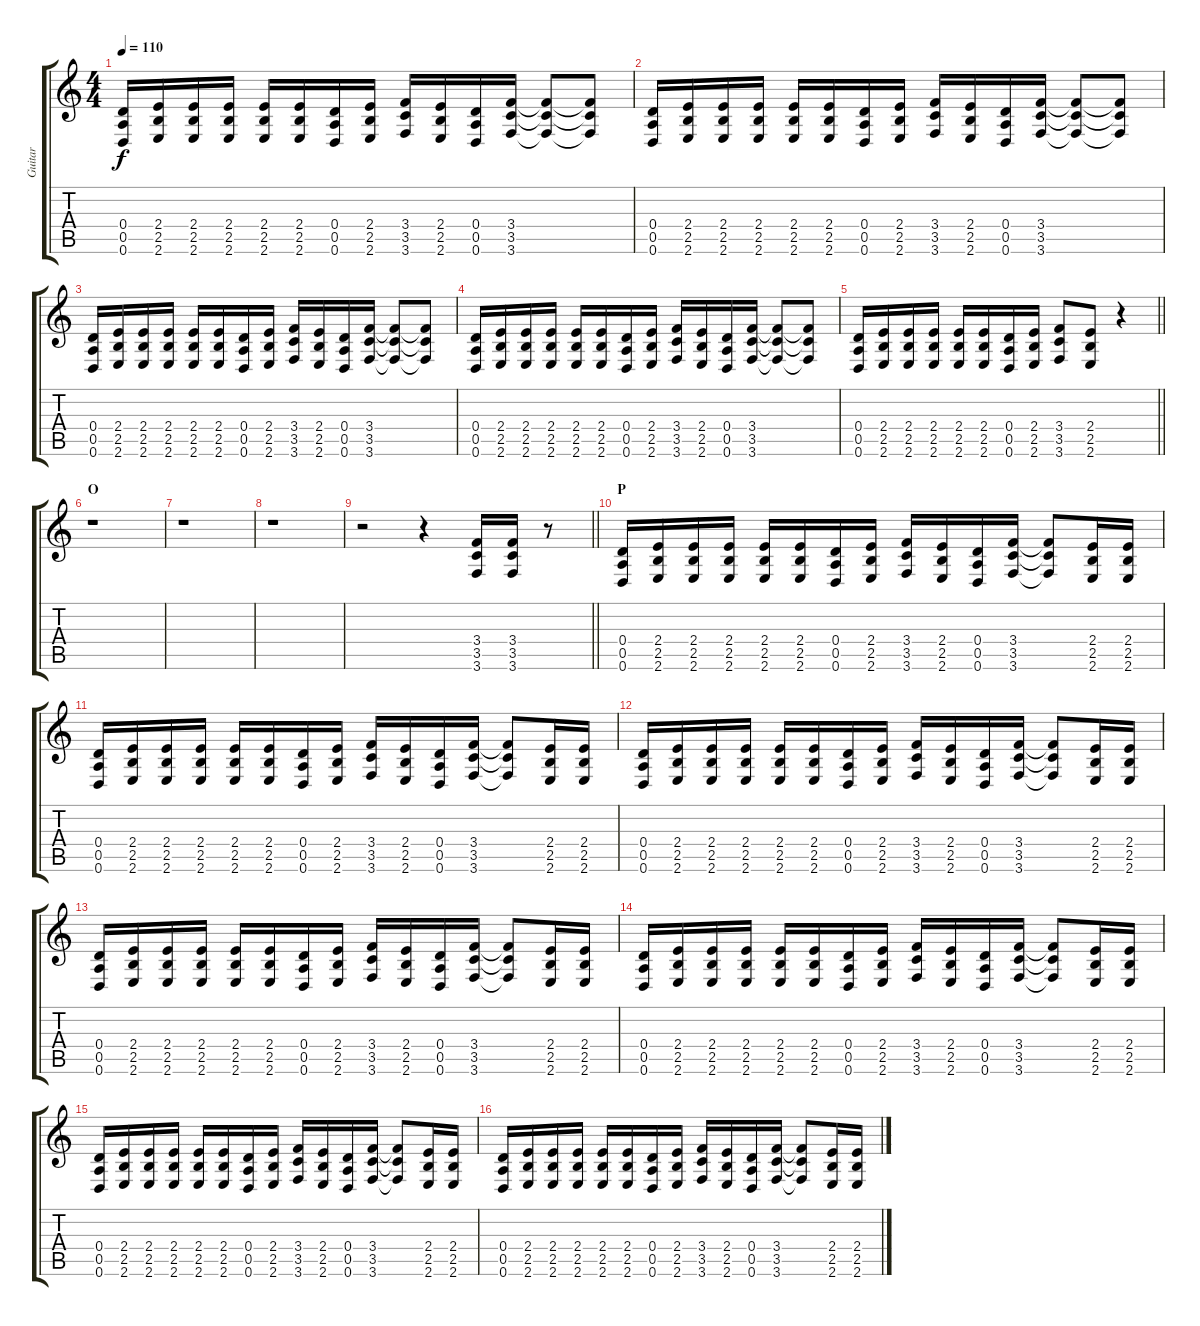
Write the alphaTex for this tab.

\track ("Guitar" "Guitar") {instrument overdrivenguitar}
\staff {score tabs}
\tuning (E4 B3 G3 D3 A2 D2) {hide}
\ts (4 4)
\tempo 110
\clef g2
\ks c
(0.4 0.5 0.6).16{dy f} (2.4 2.5 2.6).16 (2.4 2.5 2.6).16 (2.4 2.5 2.6).16 (2.4 2.5 2.6).16 (2.4 2.5 2.6).16 (0.4 0.5 0.6).16 (2.4 2.5 2.6).16 (3.4 3.5 3.6).16 (2.4 2.5 2.6).16 (0.4 0.5 0.6).16 (3.4 3.5 3.6).16 (3.4{t} 3.5{t} 3.6{t}).8 (3.4{t} 3.5{t} 3.6{t}).8 |
(0.4 0.5 0.6).16 (2.4 2.5 2.6).16 (2.4 2.5 2.6).16 (2.4 2.5 2.6).16 (2.4 2.5 2.6).16 (2.4 2.5 2.6).16 (0.4 0.5 0.6).16 (2.4 2.5 2.6).16 (3.4 3.5 3.6).16 (2.4 2.5 2.6).16 (0.4 0.5 0.6).16 (3.4 3.5 3.6).16 (3.4{t} 3.5{t} 3.6{t}).8 (3.4{t} 3.5{t} 3.6{t}).8 |
(0.4 0.5 0.6).16 (2.4 2.5 2.6).16 (2.4 2.5 2.6).16 (2.4 2.5 2.6).16 (2.4 2.5 2.6).16 (2.4 2.5 2.6).16 (0.4 0.5 0.6).16 (2.4 2.5 2.6).16 (3.4 3.5 3.6).16 (2.4 2.5 2.6).16 (0.4 0.5 0.6).16 (3.4 3.5 3.6).16 (3.4{t} 3.5{t} 3.6{t}).8 (3.4{t} 3.5{t} 3.6{t}).8 |
(0.4 0.5 0.6).16 (2.4 2.5 2.6).16 (2.4 2.5 2.6).16 (2.4 2.5 2.6).16 (2.4 2.5 2.6).16 (2.4 2.5 2.6).16 (0.4 0.5 0.6).16 (2.4 2.5 2.6).16 (3.4 3.5 3.6).16 (2.4 2.5 2.6).16 (0.4 0.5 0.6).16 (3.4 3.5 3.6).16 (3.4{t} 3.5{t} 3.6{t}).8 (3.4{t} 3.5{t} 3.6{t}).8 |
\barLineRight lightlight
(0.4 0.5 0.6).16 (2.4 2.5 2.6).16 (2.4 2.5 2.6).16 (2.4 2.5 2.6).16 (2.4 2.5 2.6).16 (2.4 2.5 2.6).16 (0.4 0.5 0.6).16 (2.4 2.5 2.6).16 (3.4 3.5 3.6).8 (2.4 2.5 2.6).8 r.4 |
\section ("" "O")
r.1 |
r.1 |
r.1 |
\barLineRight lightlight
r.2 r.4 (3.4 3.5 3.6).16 (3.4 3.5 3.6).16 r.8 |
\section ("" "P")
(0.4 0.5 0.6).16 (2.4 2.5 2.6).16 (2.4 2.5 2.6).16 (2.4 2.5 2.6).16 (2.4 2.5 2.6).16 (2.4 2.5 2.6).16 (0.4 0.5 0.6).16 (2.4 2.5 2.6).16 (3.4 3.5 3.6).16 (2.4 2.5 2.6).16 (0.4 0.5 0.6).16 (3.4 3.5 3.6).16 (3.4{t} 3.5{t} 3.6{t}).8 (2.4 2.5 2.6).16 (2.4 2.5 2.6).16 |
(0.4 0.5 0.6).16 (2.4 2.5 2.6).16 (2.4 2.5 2.6).16 (2.4 2.5 2.6).16 (2.4 2.5 2.6).16 (2.4 2.5 2.6).16 (0.4 0.5 0.6).16 (2.4 2.5 2.6).16 (3.4 3.5 3.6).16 (2.4 2.5 2.6).16 (0.4 0.5 0.6).16 (3.4 3.5 3.6).16 (3.4{t} 3.5{t} 3.6{t}).8 (2.4 2.5 2.6).16 (2.4 2.5 2.6).16 |
(0.4 0.5 0.6).16 (2.4 2.5 2.6).16 (2.4 2.5 2.6).16 (2.4 2.5 2.6).16 (2.4 2.5 2.6).16 (2.4 2.5 2.6).16 (0.4 0.5 0.6).16 (2.4 2.5 2.6).16 (3.4 3.5 3.6).16 (2.4 2.5 2.6).16 (0.4 0.5 0.6).16 (3.4 3.5 3.6).16 (3.4{t} 3.5{t} 3.6{t}).8 (2.4 2.5 2.6).16 (2.4 2.5 2.6).16 |
(0.4 0.5 0.6).16 (2.4 2.5 2.6).16 (2.4 2.5 2.6).16 (2.4 2.5 2.6).16 (2.4 2.5 2.6).16 (2.4 2.5 2.6).16 (0.4 0.5 0.6).16 (2.4 2.5 2.6).16 (3.4 3.5 3.6).16 (2.4 2.5 2.6).16 (0.4 0.5 0.6).16 (3.4 3.5 3.6).16 (3.4{t} 3.5{t} 3.6{t}).8 (2.4 2.5 2.6).16 (2.4 2.5 2.6).16 |
(0.4 0.5 0.6).16 (2.4 2.5 2.6).16 (2.4 2.5 2.6).16 (2.4 2.5 2.6).16 (2.4 2.5 2.6).16 (2.4 2.5 2.6).16 (0.4 0.5 0.6).16 (2.4 2.5 2.6).16 (3.4 3.5 3.6).16 (2.4 2.5 2.6).16 (0.4 0.5 0.6).16 (3.4 3.5 3.6).16 (3.4{t} 3.5{t} 3.6{t}).8 (2.4 2.5 2.6).16 (2.4 2.5 2.6).16 |
(0.4 0.5 0.6).16 (2.4 2.5 2.6).16 (2.4 2.5 2.6).16 (2.4 2.5 2.6).16 (2.4 2.5 2.6).16 (2.4 2.5 2.6).16 (0.4 0.5 0.6).16 (2.4 2.5 2.6).16 (3.4 3.5 3.6).16 (2.4 2.5 2.6).16 (0.4 0.5 0.6).16 (3.4 3.5 3.6).16 (3.4{t} 3.5{t} 3.6{t}).8 (2.4 2.5 2.6).16 (2.4 2.5 2.6).16 |
(0.4 0.5 0.6).16 (2.4 2.5 2.6).16 (2.4 2.5 2.6).16 (2.4 2.5 2.6).16 (2.4 2.5 2.6).16 (2.4 2.5 2.6).16 (0.4 0.5 0.6).16 (2.4 2.5 2.6).16 (3.4 3.5 3.6).16 (2.4 2.5 2.6).16 (0.4 0.5 0.6).16 (3.4 3.5 3.6).16 (3.4{t} 3.5{t} 3.6{t}).8 (2.4 2.5 2.6).16 (2.4 2.5 2.6).16
